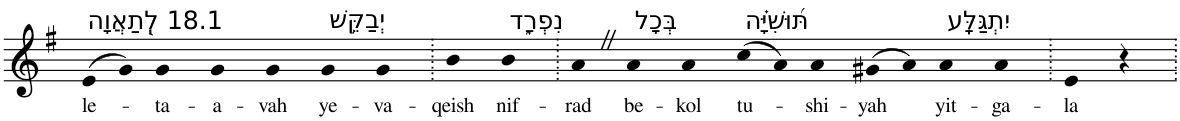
**kern	**text
*part1	*part1
*staff1	*staff1
*I"Piano	*
*I'Pno	*
*clefG2	*
*k[f#]	*
*G:	*
=1	=1
!LO:TX:a:t=18.1 לְֽ֭תַאֲוָה	!
!	!LO:LY:b
(>8e	le-
8g)	.
!	!LO:LY:b
4g	-ta-
!	!LO:LY:b
4g	-a-
!	!LO:LY:b
4g	-vah
!LO:TX:a:t=יְבַקֵּ֣שׁ	!
!	!LO:LY:b
4g	ye-
!	!LO:LY:b
4g	-va-
=2.	=2.
!	!LO:LY:b
4b	-qeish
!LO:TX:a:t=נִפְרָ֑ד	!
!	!LO:LY:b
4b	nif-
=3.	=3.
!	!LO:LY:b
4aZ	-rad
!LO:TX:a:t=בְּכָל	!
!	!LO:LY:b
4a	be-
!	!LO:LY:b
4a	-kol
!LO:TX:a:t=תּ֝וּשִׁיָּ֗ה	!
!	!LO:LY:b
(>8cc	tu-
8a)	.
!	!LO:LY:b
4a	-shi-
!	!LO:LY:b
(>8g#X	-yah
8a)	.
!LO:TX:a:t=יִתְגַּלָּֽע	!
!	!LO:LY:b
4a	yit-
!	!LO:LY:b
4a	-ga-
=4.	=4.
!	!LO:LY:b
4e	-la
4r	.
=.	=.
*-	*-
